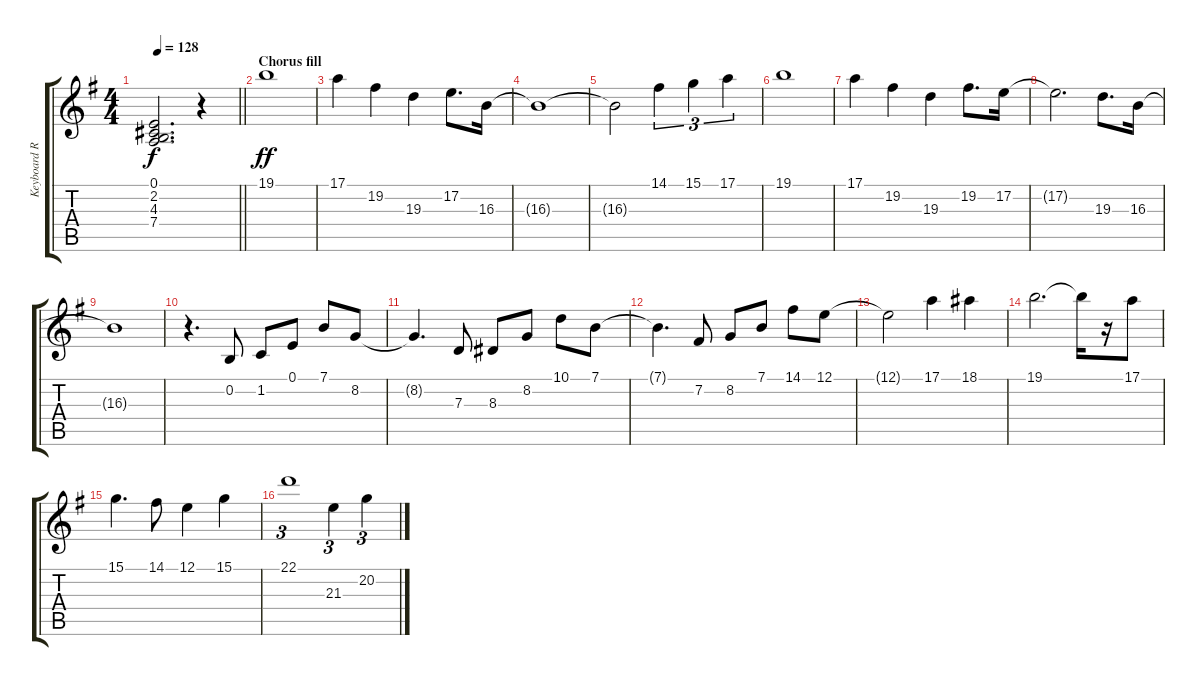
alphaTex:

\track ("Keyboard Rythm" "Keyboard R") {instrument pad3polysynth}
\staff {score tabs}
\tuning (E4 B3 G3 D3 A2 E2) {hide}
\ts (4 4)
\tempo 128
\clef g2
\barLineRight lightlight
\ks eminor
(0.1{t} 2.2{t} 4.3{t} 7.4{t}).2{d dy f} r.4 |
\section ("" "Chorus fill")
19.1.1{dy ff instrument synthvoice} |
17.1.4 19.2.4 19.3.4 17.2.8{d} 16.3.16 |
16.3{t}.1 |
16.3{t}.2 14.1.4{tu (3 2)} 15.1.4{tu (3 2)} 17.1.4{tu (3 2)} |
19.1.1 |
17.1.4 19.2.4 19.3.4 19.2.8{d} 17.2.16 |
17.2{t}.2{d} 19.3.8{d} 16.3.16 |
16.3{t}.1 |
r.4{d} 0.2.8 1.2.8 0.1.8 7.1.8 8.2.8 |
8.2{t}.4{d} 7.3.8 8.3.8 8.2.8 10.1.8 7.1.8 |
7.1{t}.4{d} 7.2.8 8.2.8 7.1.8 14.1.8 12.1.8 |
12.1{t}.2 17.1.4 18.1.4 |
19.1.2{d} 19.1{t}.16 r.16 17.1.8 |
15.1.4{d} 14.1.8 12.1.4 15.1.4 |
22.1.1{tu (3 2)} 21.3.4{tu (3 2)} 20.2.4{tu (3 2)}
